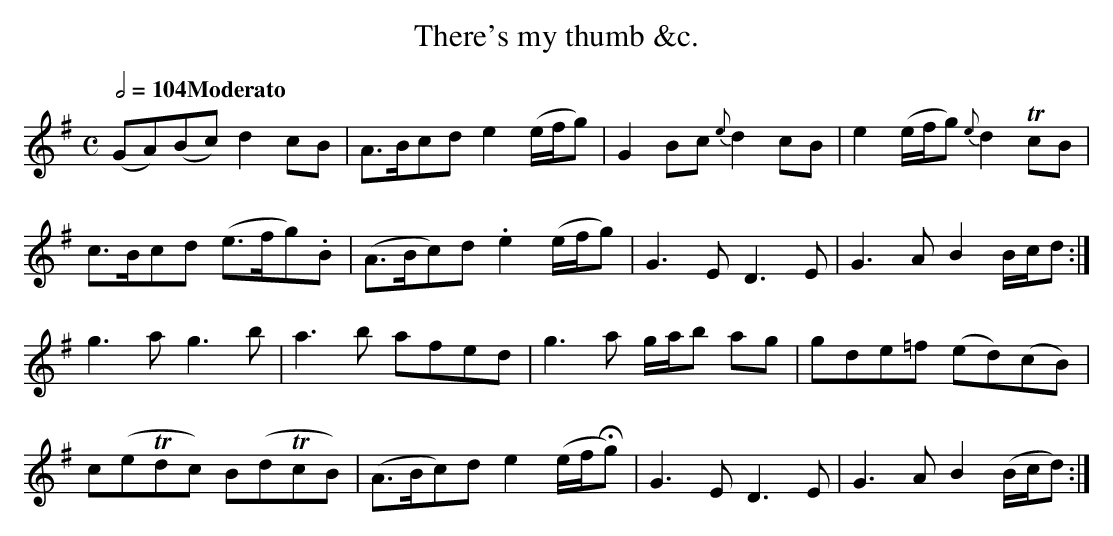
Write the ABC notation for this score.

X:1
T:There's my thumb &c.
M:C
L:1/8
Q:1/2=104 "Moderato"
K:G
(GA)(Bc) d2 cB  | A>Bcd   e2(e/f/g) |G2Bc {e}d2    cB|e2 (e/f/g) {e}d2TcB     |
 c>Bcd  (e>fg).B|(A>Bc)d .e2(e/f/g) |G3 E    D3     E|G3  A          B2  B/c/d :|
 g3   a  g3    b| a3   b  afed      |g3 a    g/a/b ag|gde=f         (ed)(cB)    |
 c(eTdc) B(dTcB)|(A>Bc)d  e2(e/f/Hg)|G3 E    D3     E|G3  A          B2 (B/c/d):|
